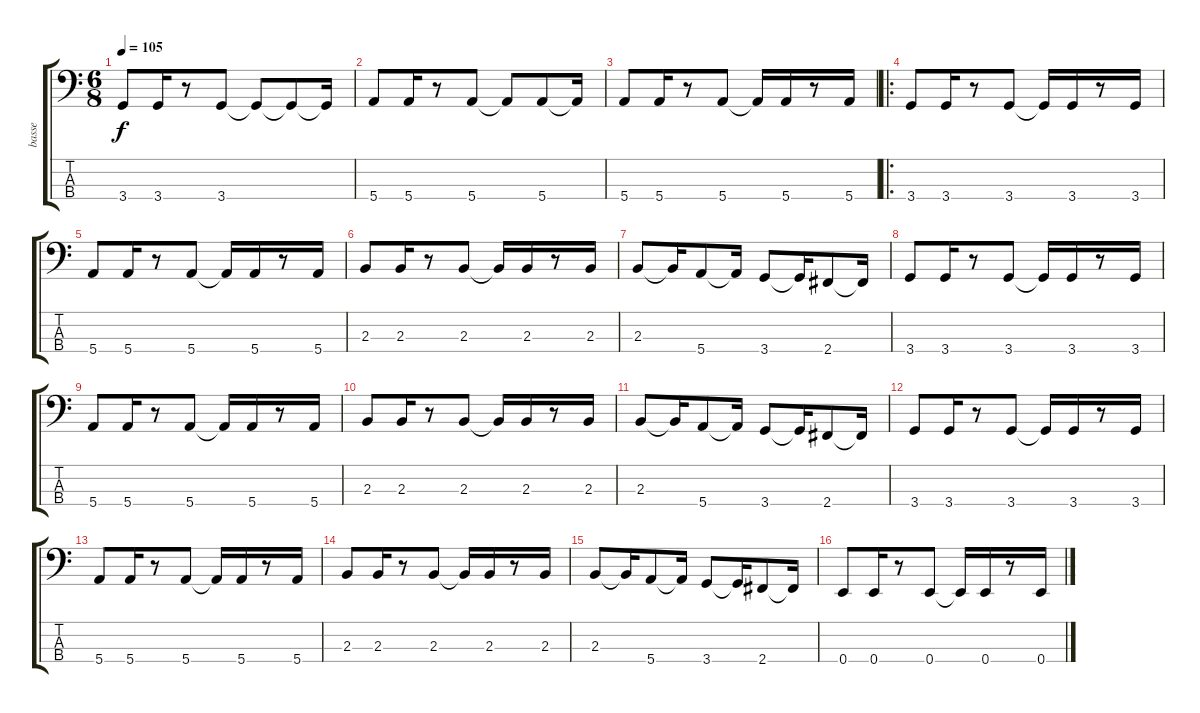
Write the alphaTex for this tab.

\track ("basse" "basse") {instrument electricbassfinger}
\staff {score tabs}
\tuning (G2 D2 A1 E1) {hide}
\ts (6 8)
\tempo 105
\clef f4
\ks c
3.4.8{dy f} 3.4.16 r.8 3.4.8 3.4{t}.8 3.4{t}.8 3.4{t}.16 |
5.4.8 5.4.16 r.8 5.4.8 5.4{t}.8 5.4.8 5.4{t}.16 |
5.4.8 5.4.16 r.8 5.4.8 5.4{t}.16 5.4.16 r.8 5.4.16 |
\ro
3.4.8 3.4.16 r.8 3.4.8 3.4{t}.16 3.4.16 r.8 3.4.16 |
5.4.8 5.4.16 r.8 5.4.8 5.4{t}.16 5.4.16 r.8 5.4.16 |
2.3.8 2.3.16 r.8 2.3.8 2.3{t}.16 2.3.16 r.8 2.3.16 |
2.3.8 2.3{t}.16 5.4.8 5.4{t}.16 3.4.8 3.4{t}.16 2.4.8 2.4{t}.16 |
3.4.8 3.4.16 r.8 3.4.8 3.4{t}.16 3.4.16 r.8 3.4.16 |
5.4.8 5.4.16 r.8 5.4.8 5.4{t}.16 5.4.16 r.8 5.4.16 |
2.3.8 2.3.16 r.8 2.3.8 2.3{t}.16 2.3.16 r.8 2.3.16 |
2.3.8 2.3{t}.16 5.4.8 5.4{t}.16 3.4.8 3.4{t}.16 2.4.8 2.4{t}.16 |
3.4.8 3.4.16 r.8 3.4.8 3.4{t}.16 3.4.16 r.8 3.4.16 |
5.4.8 5.4.16 r.8 5.4.8 5.4{t}.16 5.4.16 r.8 5.4.16 |
2.3.8 2.3.16 r.8 2.3.8 2.3{t}.16 2.3.16 r.8 2.3.16 |
2.3.8 2.3{t}.16 5.4.8 5.4{t}.16 3.4.8 3.4{t}.16 2.4.8 2.4{t}.16 |
0.4.8 0.4.16 r.8 0.4.8 0.4{t}.16 0.4.16 r.8 0.4.16
